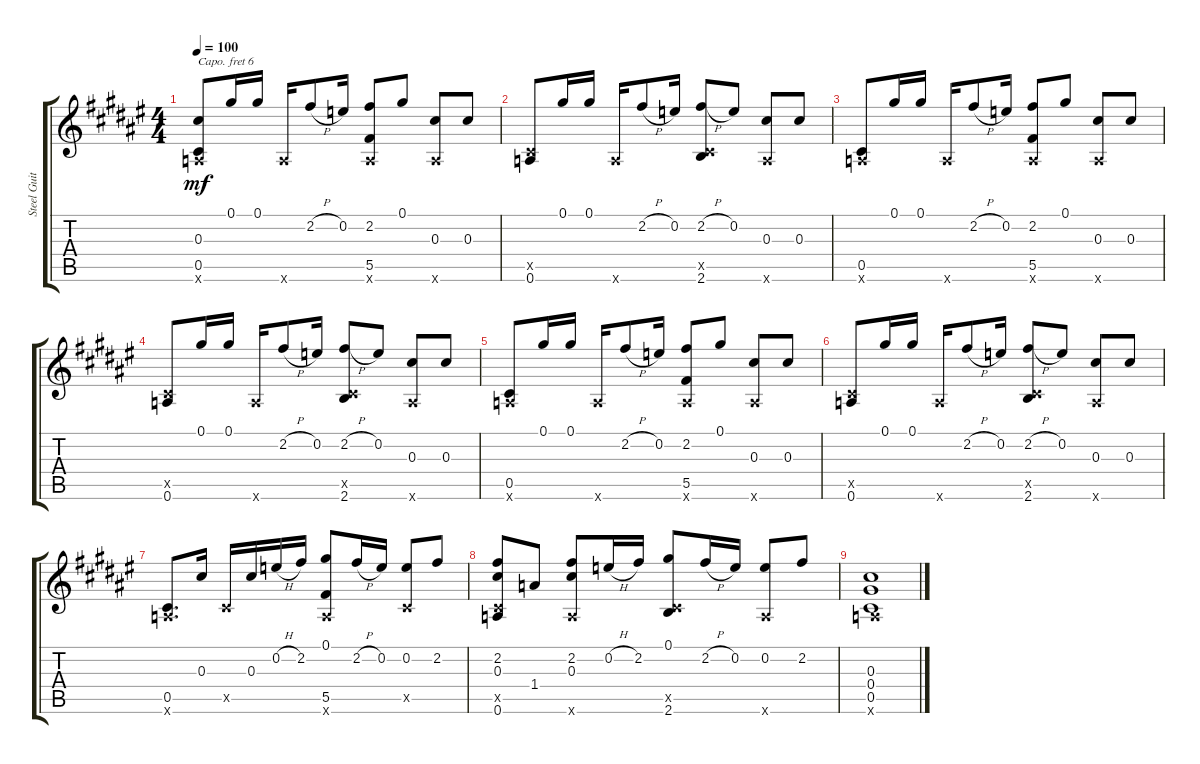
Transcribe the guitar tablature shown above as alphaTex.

\track ("Steel Guitar" "Steel Guit") {instrument acousticguitarsteel}
\staff {score tabs}
\capo 6
\tuning (D4 Bb3 G3 D3 G2 Eb2) {hide}
\ts (4 4)
\tempo 100
\clef g2
\ks f#
(0.3 0.5 0.6{x}).8{dy mf} 0.1.16 0.1.16 0.6{x}.16 2.2{h}.8 0.2.16 (2.2 5.5 0.6{x}).8 0.1.8 (0.3 0.6{x}).8 0.3.8 |
(0.5{x} 0.6).8 0.1.16 0.1.16 0.6{x}.16 2.2{h}.8 0.2.16 (2.2{h} 0.5{x} 2.6).8 0.2.8 (0.3 0.6{x}).8 0.3.8 |
(0.5 0.6{x}).8 0.1.16 0.1.16 0.6{x}.16 2.2{h}.8 0.2.16 (2.2 5.5 0.6{x}).8 0.1.8 (0.3 0.6{x}).8 0.3.8 |
(0.5{x} 0.6).8 0.1.16 0.1.16 0.6{x}.16 2.2{h}.8 0.2.16 (2.2{h} 0.5{x} 2.6).8 0.2.8 (0.3 0.6{x}).8 0.3.8 |
(0.5 0.6{x}).8 0.1.16 0.1.16 0.6{x}.16 2.2{h}.8 0.2.16 (2.2 5.5 0.6{x}).8 0.1.8 (0.3 0.6{x}).8 0.3.8 |
(0.5{x} 0.6).8 0.1.16 0.1.16 0.6{x}.16 2.2{h}.8 0.2.16 (2.2{h} 0.5{x} 2.6).8 0.2.8 (0.3 0.6{x}).8 0.3.8 |
(0.5 0.6{x}).8{d} 0.3.16 0.5{x}.16 0.3.16 0.2{h}.16 2.2.16 (0.1 5.5 0.6{x}).8 2.2{h}.16 0.2.16 (0.2 0.5{x}).8 2.2.8 |
(2.2 0.3 0.5{x} 0.6).8 1.4.8 (2.2 0.3 0.6{x}).8 0.2{h}.16 2.2.16 (0.1 0.5{x} 2.6).8 2.2{h}.16 0.2.16 (0.2 0.6{x}).8 2.2.8 |
(0.3 0.4 0.5 0.6{x}).1
